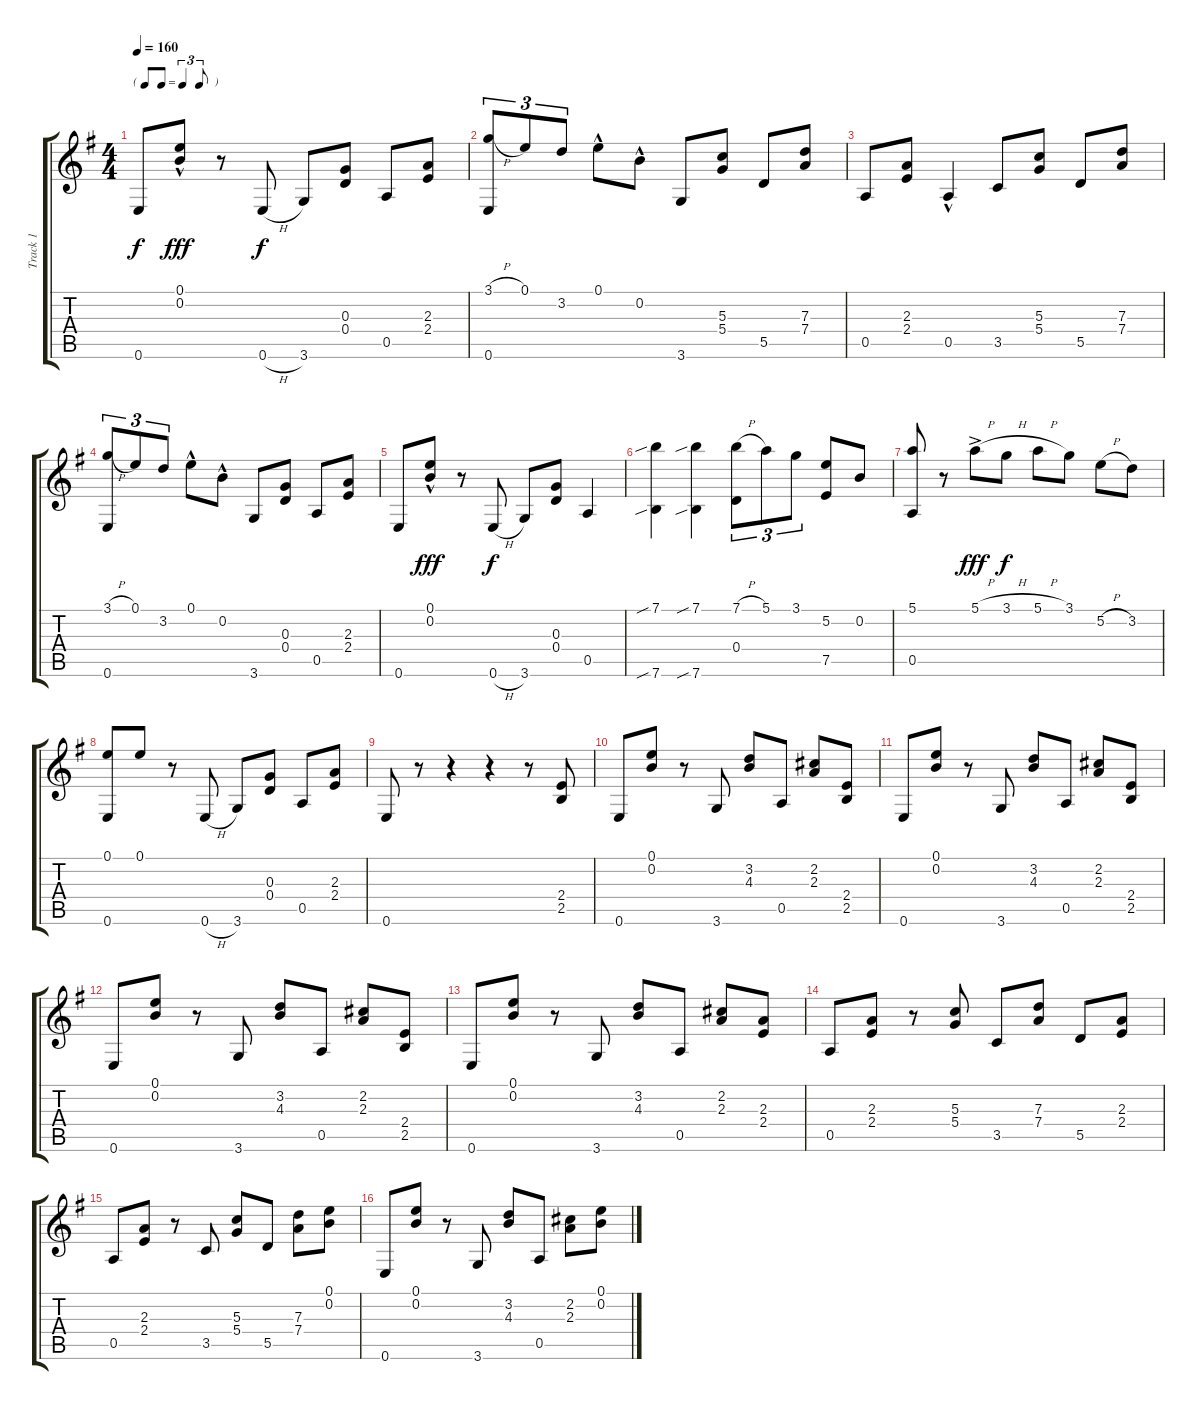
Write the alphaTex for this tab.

\track ("Track 1" "Track 1") {instrument acousticguitarsteel}
\staff {score tabs}
\tuning (E4 B3 G3 D3 A2 E2) {hide}
\ts (4 4)
\tf triplet8th
\tempo 160
\clef g2
\ks g
0.6.8{dy f} (0.1{hac} 0.2{hac}).8{dy fff} r.8 0.6{h}.8{dy f} 3.6.8 (0.3 0.4).8 0.5.8 (2.3 2.4).8 |
(3.1{h} 0.6).8{tu (3 2)} 0.1.8{tu (3 2)} 3.2.8{tu (3 2)} 0.1{hac}.8 0.2{hac}.8 3.6.8 (5.3 5.4).8 5.5.8 (7.3 7.4).8 |
0.5.8 (2.3 2.4).8 0.5{hac}.4 3.5.8 (5.3 5.4).8 5.5.8 (7.3 7.4).8 |
(3.1{h} 0.6).8{tu (3 2)} 0.1.8{tu (3 2)} 3.2.8{tu (3 2)} 0.1{hac}.8 0.2{hac}.8 3.6.8 (0.3 0.4).8 0.5.8 (2.3 2.4).8 |
0.6.8 (0.1{hac} 0.2{hac}).8{dy fff} r.8 0.6{h}.8{dy f} 3.6.8 (0.3 0.4).8 0.5.4 |
(7.1{sib} 7.6{sib}).4 (7.1{sib} 7.6{sib}).4 (7.1{h} 0.4).8{tu (3 2)} 5.1.8{tu (3 2)} 3.1.8{tu (3 2)} (5.2 7.5).8 0.2.8 |
(5.1 0.5).8 r.8 5.1{h ac}.8{dy fff} 3.1{h}.8{dy f} 5.1{h}.8 3.1.8 5.2{h}.8 3.2.8 |
(0.1 0.6).8 0.1.8 r.8 0.6{h}.8 3.6.8 (0.3 0.4).8 0.5.8 (2.3 2.4).8 |
0.6.8 r.8 r.4 r.4 r.8 (2.4 2.5).8 |
0.6.8 (0.1 0.2).8 r.8 3.6.8 (3.2 4.3).8 0.5.8 (2.2 2.3).8 (2.4 2.5).8 |
0.6.8 (0.1 0.2).8 r.8 3.6.8 (3.2 4.3).8 0.5.8 (2.2 2.3).8 (2.4 2.5).8 |
0.6.8 (0.1 0.2).8 r.8 3.6.8 (3.2 4.3).8 0.5.8 (2.2 2.3).8 (2.4 2.5).8 |
0.6.8 (0.1 0.2).8 r.8 3.6.8 (3.2 4.3).8 0.5.8 (2.2 2.3).8 (2.3 2.4).8 |
0.5.8 (2.3 2.4).8 r.8 (5.3 5.4).8 3.5.8 (7.3 7.4).8 5.5.8 (2.3 2.4).8 |
0.5.8 (2.3 2.4).8 r.8 3.5.8 (5.3 5.4).8 5.5.8 (7.3 7.4).8 (0.1 0.2).8 |
0.6.8 (0.1 0.2).8 r.8 3.6.8 (3.2 4.3).8 0.5.8 (2.2 2.3).8 (0.1 0.2).8
